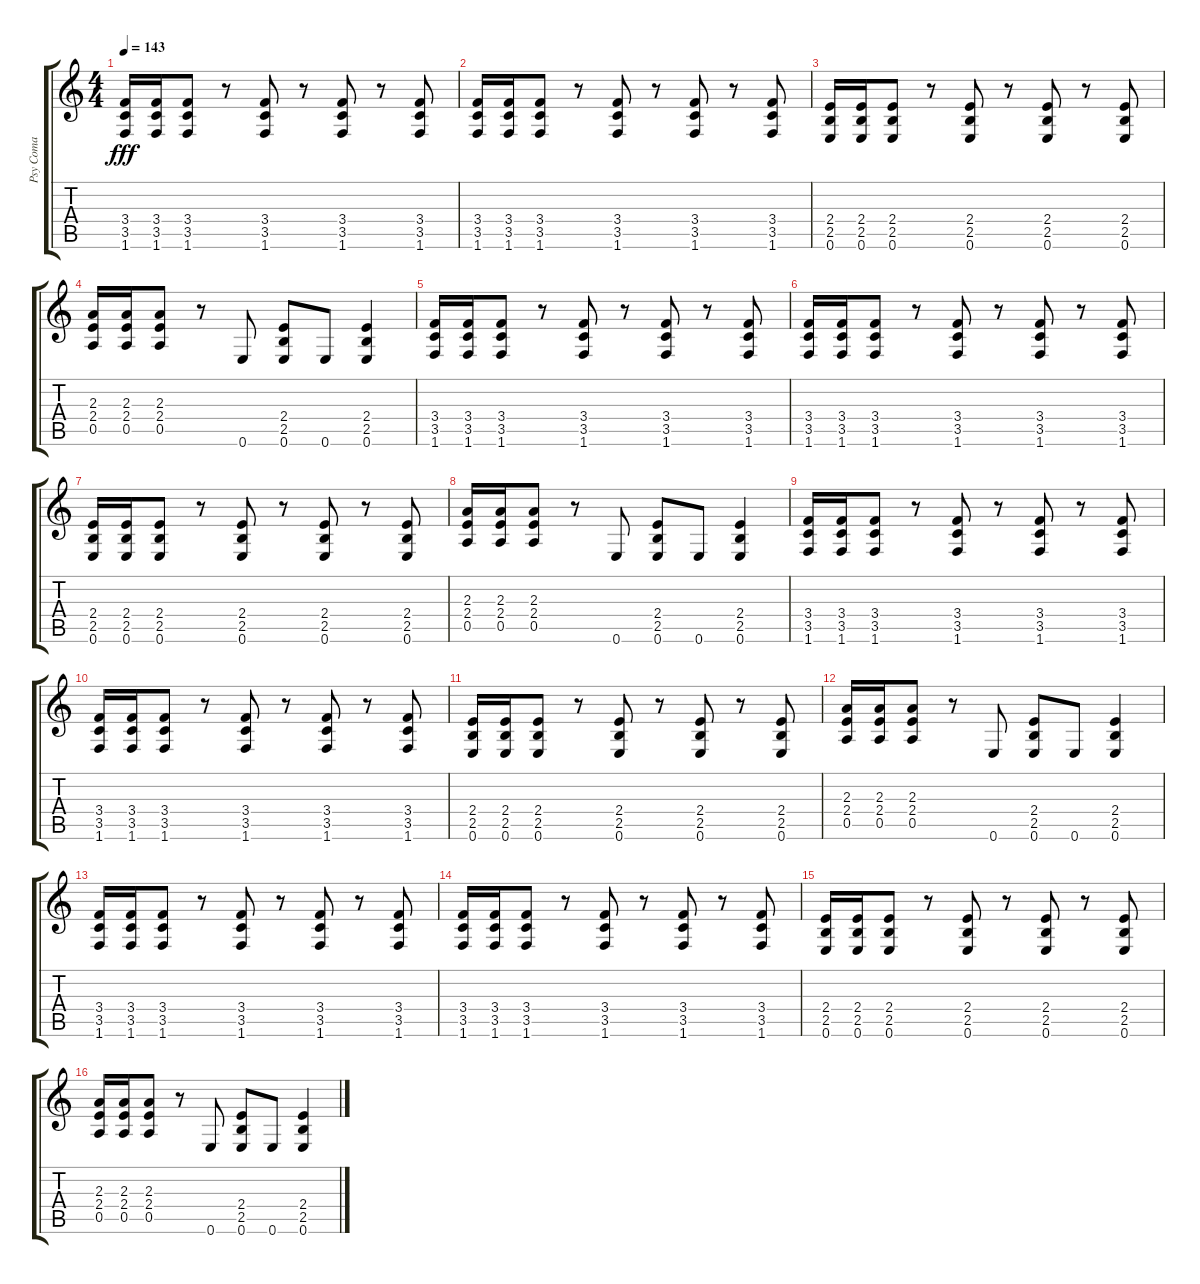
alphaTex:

\track ("Psy Coma" "Psy Coma") {instrument distortionguitar}
\staff {score tabs}
\tuning (E4 B3 G3 D3 A2 E2) {hide}
\ts (4 4)
\tempo 143
\clef g2
\ks c
(3.4 3.5 1.6).16{dy fff} (3.4 3.5 1.6).16 (3.4 3.5 1.6).8 r.8 (3.4 3.5 1.6).8 r.8 (3.4 3.5 1.6).8 r.8 (3.4 3.5 1.6).8 |
(3.4 3.5 1.6).16 (3.4 3.5 1.6).16 (3.4 3.5 1.6).8 r.8 (3.4 3.5 1.6).8 r.8 (3.4 3.5 1.6).8 r.8 (3.4 3.5 1.6).8 |
(2.4 2.5 0.6).16 (2.4 2.5 0.6).16 (2.4 2.5 0.6).8 r.8 (2.4 2.5 0.6).8 r.8 (2.4 2.5 0.6).8 r.8 (2.4 2.5 0.6).8 |
(2.3 2.4 0.5).16 (2.3 2.4 0.5).16 (2.3 2.4 0.5).8 r.8 0.6.8 (2.4 2.5 0.6).8 0.6.8 (2.4 2.5 0.6).4 |
(3.4 3.5 1.6).16 (3.4 3.5 1.6).16 (3.4 3.5 1.6).8 r.8 (3.4 3.5 1.6).8 r.8 (3.4 3.5 1.6).8 r.8 (3.4 3.5 1.6).8 |
(3.4 3.5 1.6).16 (3.4 3.5 1.6).16 (3.4 3.5 1.6).8 r.8 (3.4 3.5 1.6).8 r.8 (3.4 3.5 1.6).8 r.8 (3.4 3.5 1.6).8 |
(2.4 2.5 0.6).16 (2.4 2.5 0.6).16 (2.4 2.5 0.6).8 r.8 (2.4 2.5 0.6).8 r.8 (2.4 2.5 0.6).8 r.8 (2.4 2.5 0.6).8 |
(2.3 2.4 0.5).16 (2.3 2.4 0.5).16 (2.3 2.4 0.5).8 r.8 0.6.8 (2.4 2.5 0.6).8 0.6.8 (2.4 2.5 0.6).4 |
(3.4 3.5 1.6).16 (3.4 3.5 1.6).16 (3.4 3.5 1.6).8 r.8 (3.4 3.5 1.6).8 r.8 (3.4 3.5 1.6).8 r.8 (3.4 3.5 1.6).8 |
(3.4 3.5 1.6).16 (3.4 3.5 1.6).16 (3.4 3.5 1.6).8 r.8 (3.4 3.5 1.6).8 r.8 (3.4 3.5 1.6).8 r.8 (3.4 3.5 1.6).8 |
(2.4 2.5 0.6).16 (2.4 2.5 0.6).16 (2.4 2.5 0.6).8 r.8 (2.4 2.5 0.6).8 r.8 (2.4 2.5 0.6).8 r.8 (2.4 2.5 0.6).8 |
(2.3 2.4 0.5).16 (2.3 2.4 0.5).16 (2.3 2.4 0.5).8 r.8 0.6.8 (2.4 2.5 0.6).8 0.6.8 (2.4 2.5 0.6).4 |
(3.4 3.5 1.6).16 (3.4 3.5 1.6).16 (3.4 3.5 1.6).8 r.8 (3.4 3.5 1.6).8 r.8 (3.4 3.5 1.6).8 r.8 (3.4 3.5 1.6).8 |
(3.4 3.5 1.6).16 (3.4 3.5 1.6).16 (3.4 3.5 1.6).8 r.8 (3.4 3.5 1.6).8 r.8 (3.4 3.5 1.6).8 r.8 (3.4 3.5 1.6).8 |
(2.4 2.5 0.6).16 (2.4 2.5 0.6).16 (2.4 2.5 0.6).8 r.8 (2.4 2.5 0.6).8 r.8 (2.4 2.5 0.6).8 r.8 (2.4 2.5 0.6).8 |
(2.3 2.4 0.5).16 (2.3 2.4 0.5).16 (2.3 2.4 0.5).8 r.8 0.6.8 (2.4 2.5 0.6).8 0.6.8 (2.4 2.5 0.6).4
